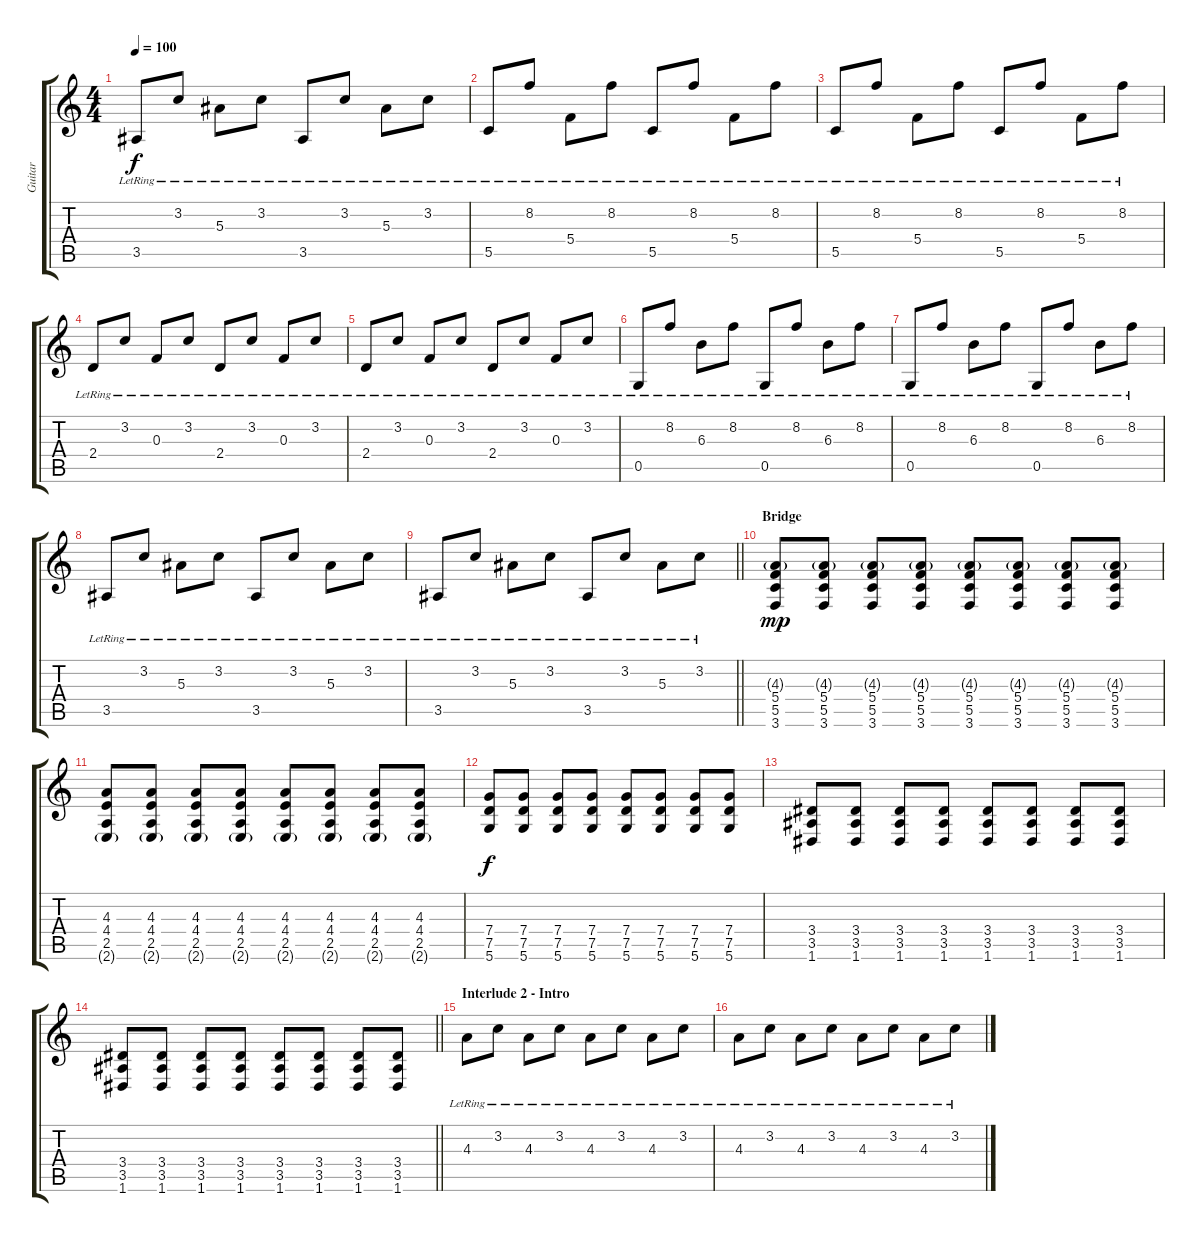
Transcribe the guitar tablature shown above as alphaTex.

\track ("Guitar" "Guitar") {instrument acousticguitarsteel}
\staff {score tabs}
\tuning (D4 A3 F3 C3 G2 D2) {hide}
\ts (4 4)
\tempo 100
\clef g2
\ks c
3.5{lr}.8{dy f} 3.2{lr}.8 5.3{lr}.8 3.2{lr}.8 3.5{lr}.8 3.2{lr}.8 5.3{lr}.8 3.2{lr}.8 |
5.5{lr}.8 8.2{lr}.8 5.4{lr}.8 8.2{lr}.8 5.5{lr}.8 8.2{lr}.8 5.4{lr}.8 8.2{lr}.8 |
5.5{lr}.8 8.2{lr}.8 5.4{lr}.8 8.2{lr}.8 5.5{lr}.8 8.2{lr}.8 5.4{lr}.8 8.2{lr}.8 |
2.4{lr}.8 3.2{lr}.8 0.3{lr}.8 3.2{lr}.8 2.4{lr}.8 3.2{lr}.8 0.3{lr}.8 3.2{lr}.8 |
2.4{lr}.8 3.2{lr}.8 0.3{lr}.8 3.2{lr}.8 2.4{lr}.8 3.2{lr}.8 0.3{lr}.8 3.2{lr}.8 |
0.5{lr}.8 8.2{lr}.8 6.3{lr}.8 8.2{lr}.8 0.5{lr}.8 8.2{lr}.8 6.3{lr}.8 8.2{lr}.8 |
0.5{lr}.8 8.2{lr}.8 6.3{lr}.8 8.2{lr}.8 0.5{lr}.8 8.2{lr}.8 6.3{lr}.8 8.2{lr}.8 |
3.5{lr}.8 3.2{lr}.8 5.3{lr}.8 3.2{lr}.8 3.5{lr}.8 3.2{lr}.8 5.3{lr}.8 3.2{lr}.8 |
\barLineRight lightlight
3.5{lr}.8 3.2{lr}.8 5.3{lr}.8 3.2{lr}.8 3.5{lr}.8 3.2{lr}.8 5.3{lr}.8 3.2{lr}.8 |
\section ("" "Bridge")
(4.3{g} 5.4 5.5 3.6).8{dy mp} (4.3{g} 5.4 5.5 3.6).8 (4.3{g} 5.4 5.5 3.6).8 (4.3{g} 5.4 5.5 3.6).8 (4.3{g} 5.4 5.5 3.6).8 (4.3{g} 5.4 5.5 3.6).8 (4.3{g} 5.4 5.5 3.6).8 (4.3{g} 5.4 5.5 3.6).8 |
(4.3 4.4 2.5 2.6{g}).8 (4.3 4.4 2.5 2.6{g}).8 (4.3 4.4 2.5 2.6{g}).8 (4.3 4.4 2.5 2.6{g}).8 (4.3 4.4 2.5 2.6{g}).8 (4.3 4.4 2.5 2.6{g}).8 (4.3 4.4 2.5 2.6{g}).8 (4.3 4.4 2.5 2.6{g}).8 |
(7.4 7.5 5.6).8{dy f} (7.4 7.5 5.6).8 (7.4 7.5 5.6).8 (7.4 7.5 5.6).8 (7.4 7.5 5.6).8 (7.4 7.5 5.6).8 (7.4 7.5 5.6).8 (7.4 7.5 5.6).8 |
(3.4 3.5 1.6).8 (3.4 3.5 1.6).8 (3.4 3.5 1.6).8 (3.4 3.5 1.6).8 (3.4 3.5 1.6).8 (3.4 3.5 1.6).8 (3.4 3.5 1.6).8 (3.4 3.5 1.6).8 |
\barLineRight lightlight
(3.4 3.5 1.6).8 (3.4 3.5 1.6).8 (3.4 3.5 1.6).8 (3.4 3.5 1.6).8 (3.4 3.5 1.6).8 (3.4 3.5 1.6).8 (3.4 3.5 1.6).8 (3.4 3.5 1.6).8 |
\section ("" "Interlude 2 - Intro")
4.3{lr}.8 3.2{lr}.8 4.3{lr}.8 3.2{lr}.8 4.3{lr}.8 3.2{lr}.8 4.3{lr}.8 3.2{lr}.8 |
4.3{lr}.8 3.2{lr}.8 4.3{lr}.8 3.2{lr}.8 4.3{lr}.8 3.2{lr}.8 4.3{lr}.8 3.2{lr}.8
